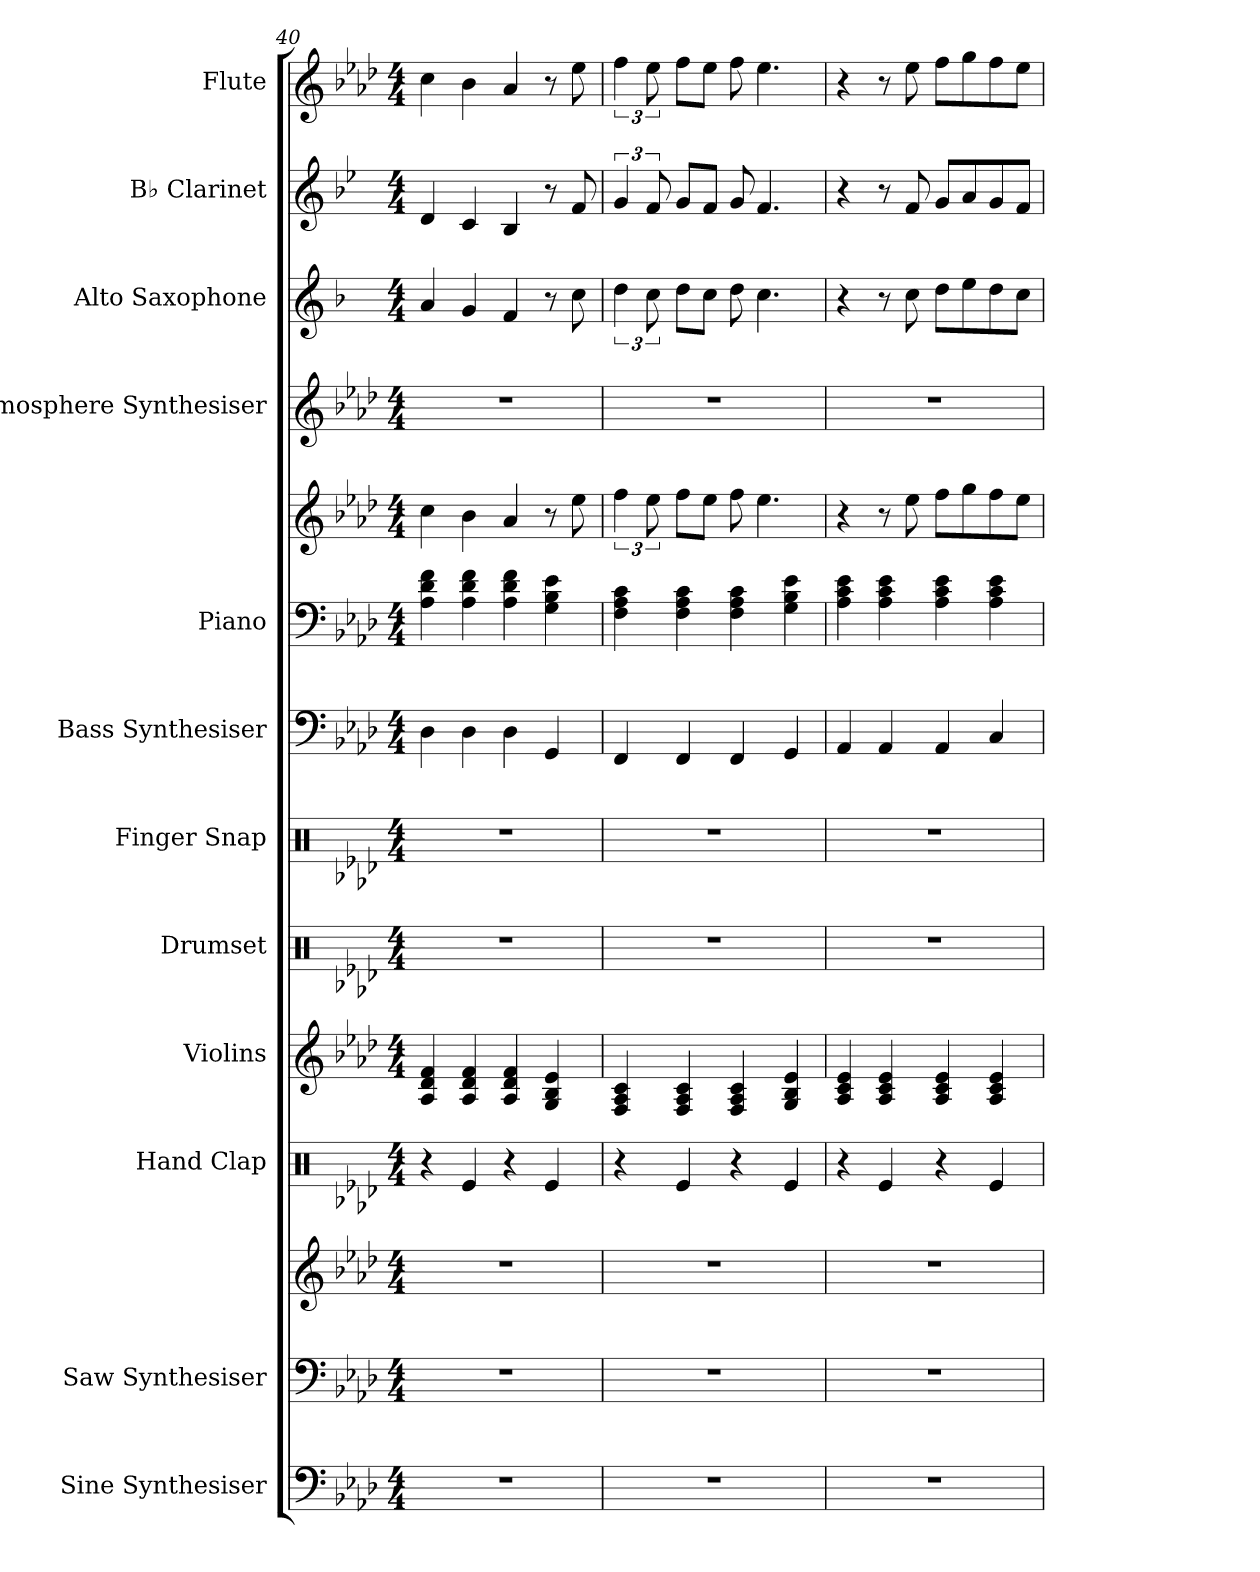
**kern	**kern	**kern	**kern	**kern	**kern	**kern	**kern	**kern	**kern	**kern	**kern	**kern	**kern
*part12	*part11	*part11	*part10	*part9	*part8	*part7	*part6	*part5	*part5	*part4	*part3	*part2	*part1
*staff14	*staff13	*staff12	*staff11	*staff10	*staff9	*staff8	*staff7	*staff6	*staff5	*staff4	*staff3	*staff2	*staff1
*I"Sine Synthesiser	*I"Saw Synthesiser	*	*I"Hand Clap	*I"Violins	*I"Drumset	*I"Finger Snap	*I"Bass Synthesiser	*I"Piano	*	*I"Atmosphere Synthesiser	*I"Alto Saxophone	*I"B♭ Clarinet	*I"Flute
*I'Synth.	*I'Synth.	*	*I'Hd. Clp.	*I'Vlns.	*I'D. Set	*I'Fi. Sna.	*I'Synth.	*I'Pno.	*	*I'Synth.	*I'A. Sax.	*I'B♭ Cl.	*I'Fl.
*clefF4	*clefF4	*clefG2	*clefX	*clefG2	*clefX	*clefX	*clefF4	*clefF4	*clefG2	*clefG2	*clefG2	*clefG2	*clefG2
*	*	*	*	*	*	*	*	*	*	*	*ITrd5c9	*ITrd1c2	*
*k[b-e-a-d-]	*k[b-e-a-d-]	*k[b-e-a-d-]	*k[b-e-a-d-]	*k[b-e-a-d-]	*k[b-e-a-d-]	*k[b-e-a-d-]	*k[b-e-a-d-]	*k[b-e-a-d-]	*k[b-e-a-d-]	*k[b-e-a-d-]	*k[b-e-a-d-]	*k[b-e-a-d-]	*k[b-e-a-d-]
*M4/4	*M4/4	*M4/4	*M4/4	*M4/4	*M4/4	*M4/4	*M4/4	*M4/4	*M4/4	*M4/4	*M4/4	*M4/4	*M4/4
=40	=40	=40	=40	=40	=40	=40	=40	=40	=40	=40	=40	=40	=40
1r	1r	1r	4r	4A-/ 4d-/ 4f/	1r	1r	4D-\	4A-\ 4d-\ 4f\	4cc\	1r	4c/	4c/	4cc\
.	.	.	4Re/	4A-/ 4d-/ 4f/	.	.	4D-\	4A-\ 4d-\ 4f\	4b-\	.	4B-/	4B-/	4b-\
.	.	.	4r	4A-/ 4d-/ 4f/	.	.	4D-\	4A-\ 4d-\ 4f\	4a-/	.	4A-/	4A-/	4a-/
.	.	.	4Re/	4G/ 4B-/ 4e-/	.	.	4GG/	4G\ 4B-\ 4e-\	8r	.	8r	8r	8r
.	.	.	.	.	.	.	.	.	8ee-\	.	8e-\	8e-/	8ee-\
=41	=41	=41	=41	=41	=41	=41	=41	=41	=41	=41	=41	=41	=41
1r	1r	1r	4r	4F/ 4A-/ 4c/	1r	1r	4FF/	4F\ 4A-\ 4c\	6ff\	1r	6f\	6f/	6ff\
.	.	.	.	.	.	.	.	.	12ee-\	.	12e-\	12e-/	12ee-\
.	.	.	4Re/	4F/ 4A-/ 4c/	.	.	4FF/	4F\ 4A-\ 4c\	8ff\L	.	8f\L	8f/L	8ff\L
.	.	.	.	.	.	.	.	.	8ee-\J	.	8e-\J	8e-/J	8ee-\J
.	.	.	4r	4F/ 4A-/ 4c/	.	.	4FF/	4F\ 4A-\ 4c\	8ff\	.	8f\	8f/	8ff\
.	.	.	.	.	.	.	.	.	4.ee-\	.	4.e-\	4.e-/	4.ee-\
.	.	.	4Re/	4G/ 4B-/ 4e-/	.	.	4GG/	4G\ 4B-\ 4e-\	.	.	.	.	.
=42	=42	=42	=42	=42	=42	=42	=42	=42	=42	=42	=42	=42	=42
1r	1r	1r	4r	4A-/ 4c/ 4e-/	1r	1r	4AA-/	4A-\ 4c\ 4e-\	4r	1r	4r	4r	4r
.	.	.	4Re/	4A-/ 4c/ 4e-/	.	.	4AA-/	4A-\ 4c\ 4e-\	8r	.	8r	8r	8r
.	.	.	.	.	.	.	.	.	8ee-\	.	8e-\	8e-/	8ee-\
.	.	.	4r	4A-/ 4c/ 4e-/	.	.	4AA-/	4A-\ 4c\ 4e-\	8ff\L	.	8f\L	8f/L	8ff\L
.	.	.	.	.	.	.	.	.	8gg\	.	8g\	8g/	8gg\
.	.	.	4Re/	4A-/ 4c/ 4e-/	.	.	4C/	4A-\ 4c\ 4e-\	8ff\	.	8f\	8f/	8ff\
.	.	.	.	.	.	.	.	.	8ee-\J	.	8e-\J	8e-/J	8ee-\J
=	=	=	=	=	=	=	=	=	=	=	=	=	=
*-	*-	*-	*-	*-	*-	*-	*-	*-	*-	*-	*-	*-	*-
